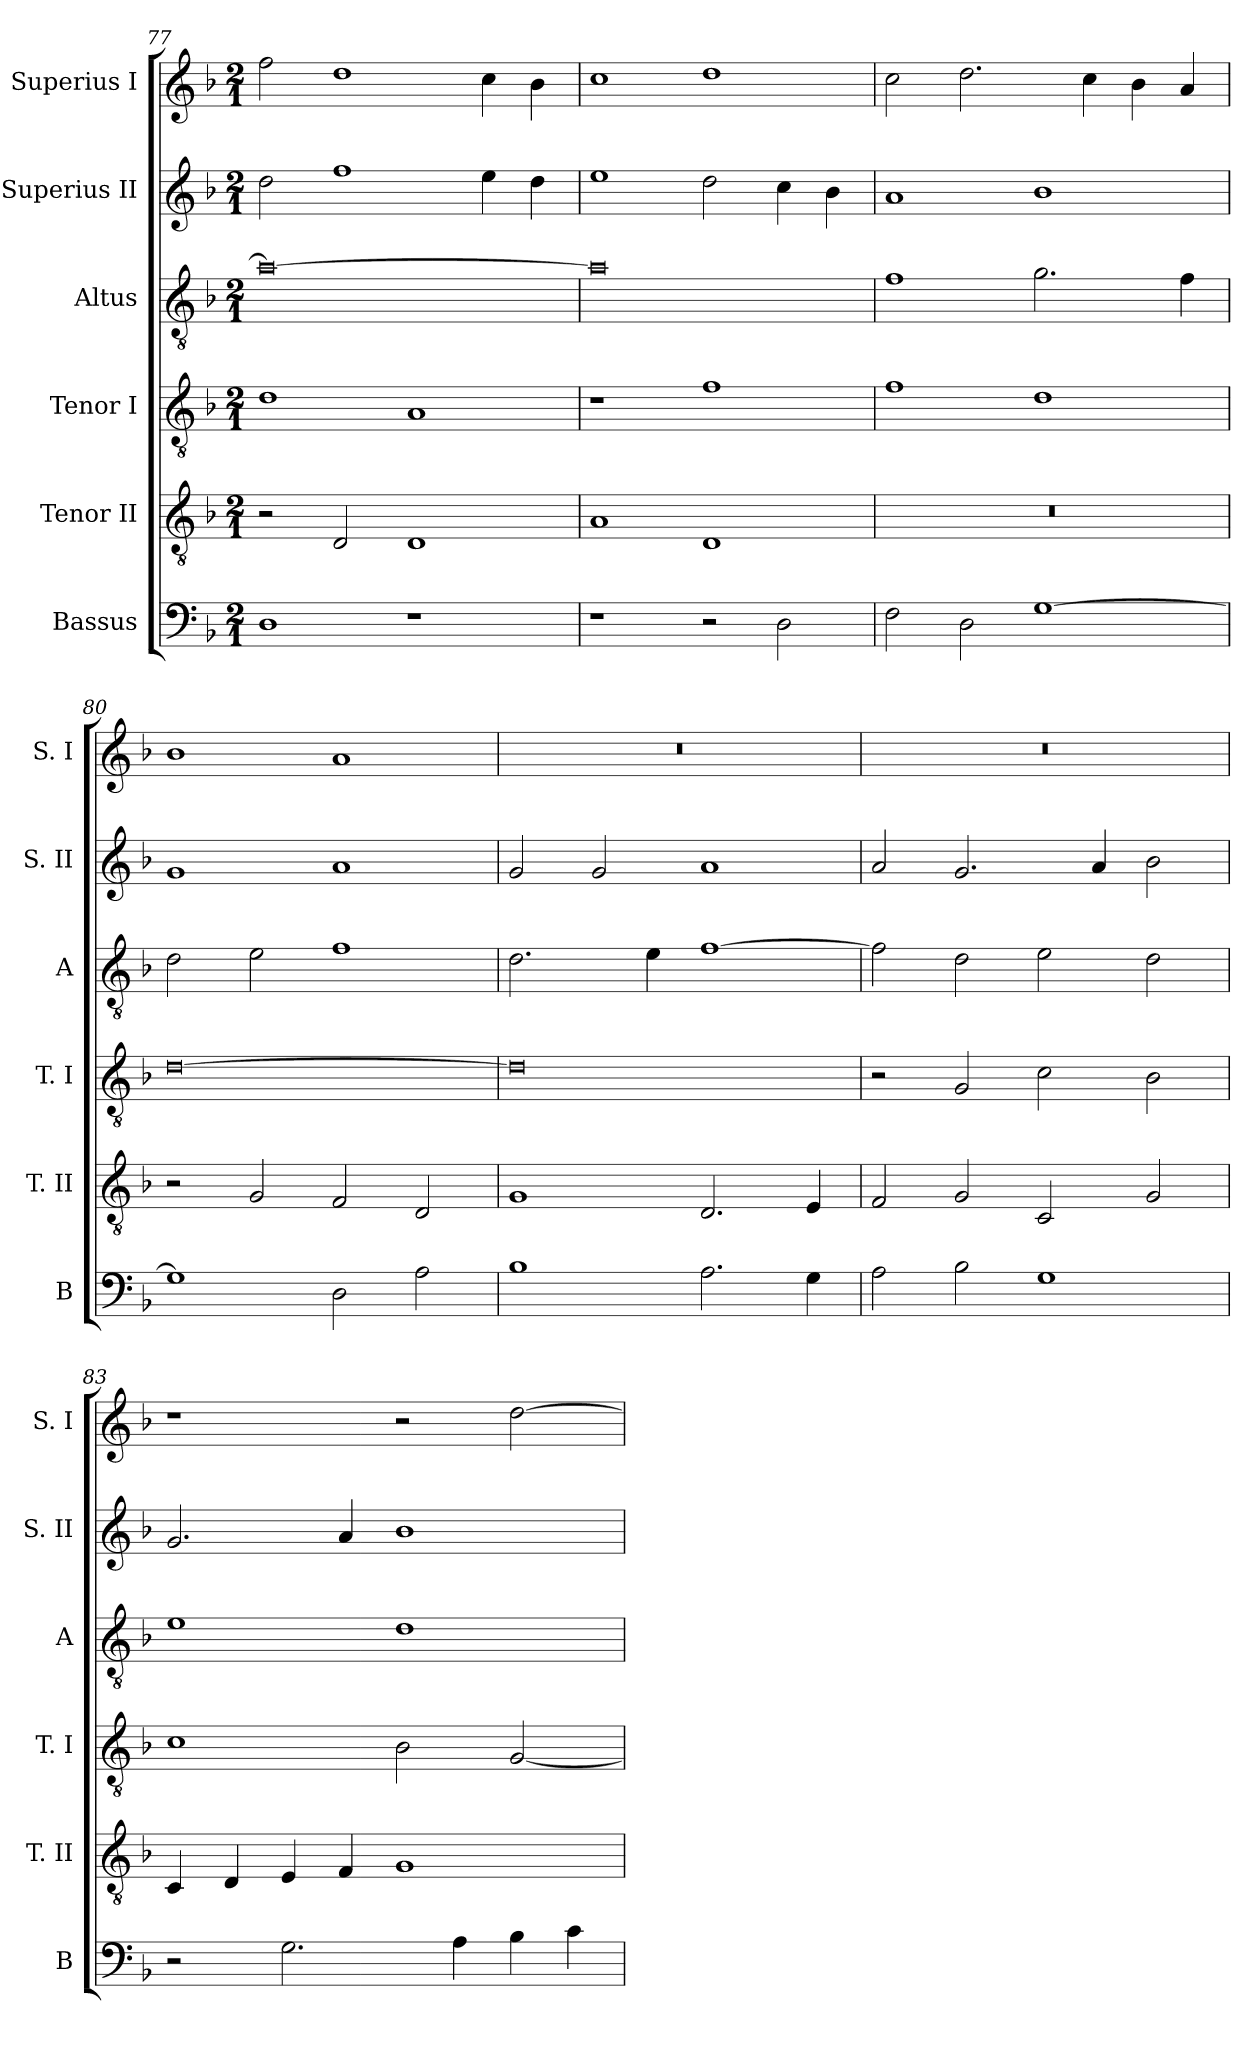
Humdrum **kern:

**kern	**kern	**kern	**kern	**kern	**kern
*part6	*part5	*part4	*part3	*part2	*part1
*staff6	*staff5	*staff4	*staff3	*staff2	*staff1
*I"Bassus	*I"Tenor II	*I"Tenor I	*I"Altus	*I"Superius II	*I"Superius I
*I'B	*I'T. II	*I'T. I	*I'A	*I'S. II	*I'S. I
*clefF4	*clefGv2	*clefGv2	*clefGv2	*clefG2	*clefG2
*k[b-]	*k[b-]	*k[b-]	*k[b-]	*k[b-]	*k[b-]
*F:	*F:	*F:	*F:	*F:	*F:
*M2/1	*M2/1	*M2/1	*M2/1	*M2/1	*M2/1
=77	=77	=77	=77	=77	=77
1D	2r	1d	0a_	2dd	2ff
.	2D	.	.	1ff	1dd
1r	1D	1A	.	.	.
.	.	.	.	4ee	4cc
.	.	.	.	4dd	4b-
=78	=78	=78	=78	=78	=78
1r	1A	1r	0a]	1ee	1cc
2r	1D	1f	.	2dd	1dd
2D	.	.	.	4cc	.
.	.	.	.	4b-	.
=79	=79	=79	=79	=79	=79
2F	0r	1f	1f	1a	2cc
2D	.	.	.	.	2.dd
[1G	.	1d	2.g	1b-	.
.	.	.	.	.	4cc
.	.	.	.	.	4b-
.	.	.	4f	.	4a
=80	=80	=80	=80	=80	=80
1G]	2r	[0d	2d	1g	1b-
.	2G	.	2e	.	.
2D	2F	.	1f	1a	1a
2A	2D	.	.	.	.
=81	=81	=81	=81	=81	=81
1B-	1G	0d]	2.d	2g	0r
.	.	.	.	2g	.
.	.	.	4e	.	.
2.A	2.D	.	[1f	1a	.
4G	4E	.	.	.	.
=82	=82	=82	=82	=82	=82
2A	2F	2r	2f]	2a	0r
2B-	2G	2G	2d	2.g	.
1G	2C	2c	2e	.	.
.	.	.	.	4a	.
.	2G	2B-	2d	2b-	.
=83	=83	=83	=83	=83	=83
2r	4C	1c	1e	2.g	1r
.	4D	.	.	.	.
2.G	4E	.	.	.	.
.	4F	.	.	4a	.
.	1G	2B-	1d	1b-	2r
4A	.	.	.	.	.
4B-	.	[2G	.	.	[2dd
4c	.	.	.	.	.
=	=	=	=	=	=
*-	*-	*-	*-	*-	*-
